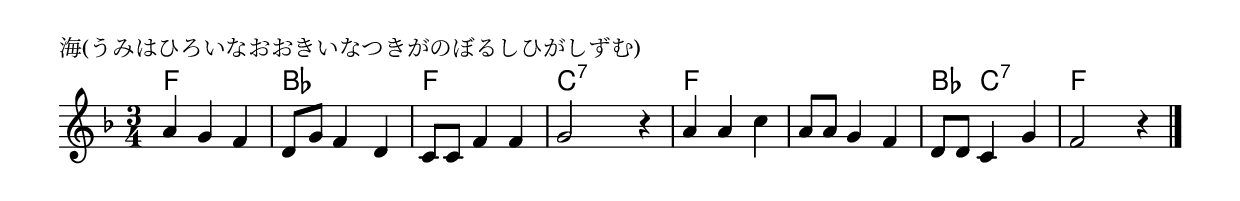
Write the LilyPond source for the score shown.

\version "2.18.2"

% 海(うみはひろいなおおきいなつきがのぼるしひがしずむ)

\header {
piece = "海(うみはひろいなおおきいなつきがのぼるしひがしずむ)"
}

melody =
\relative c'' {
\key f \major
\time 3/4
\set Score.tempoHideNote = ##t
\tempo 4=70
\numericTimeSignature
%
a4 g f |
d8 g f4 d |
c8 c f4 f |
g2 r4 |

a a c |
a8 a g4 f |
d8 d c4 g' |
f2 r4 |




\bar "|."
}
\score {
<<
\chords {
\set noChordSymbol = ""
\set chordChanges=##t
%
f4 f f bes bes bes f f f c:7 c:7 c:7
f f f f f f bes c:7 c:7 f f f


}
\new Staff {\melody}
>>
\layout {
line-width = #190
indent = 0\mm
}
\midi {}
}